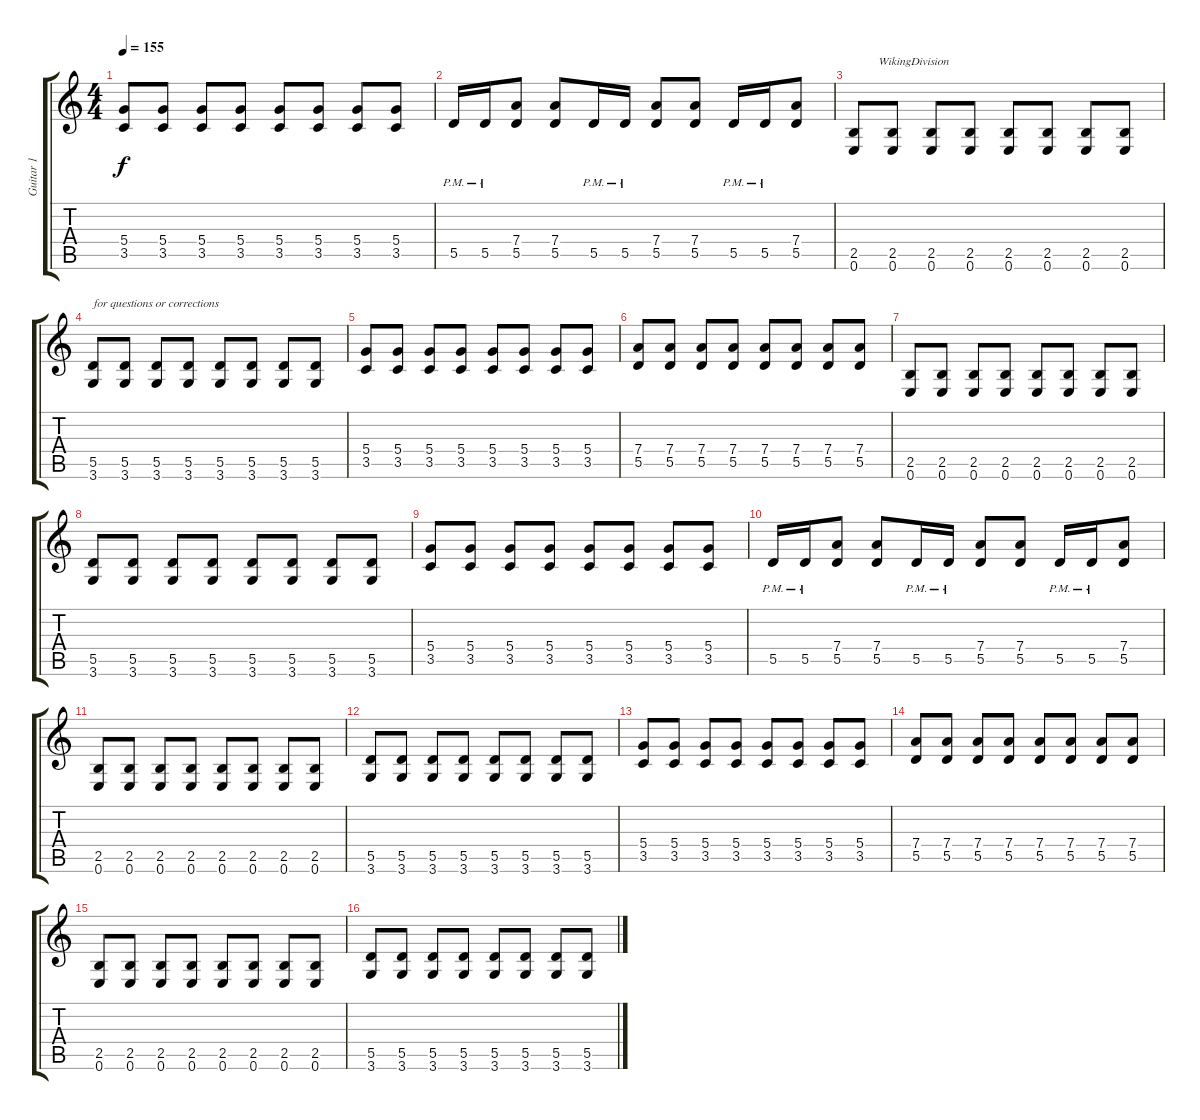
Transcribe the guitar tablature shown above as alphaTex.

\track ("Guitar 1" "Guitar 1") {instrument distortionguitar}
\staff {score tabs}
\tuning (E4 B3 G3 D3 A2 E2) {hide}
\ts (4 4)
\tempo 155
\clef g2
\ks c
(5.4 3.5).8{dy f} (5.4 3.5).8 (5.4 3.5).8 (5.4 3.5).8 (5.4 3.5).8 (5.4 3.5).8 (5.4 3.5).8 (5.4 3.5).8 |
5.5{pm}.16 5.5{pm}.16 (7.4 5.5).8 (7.4 5.5).8 5.5{pm}.16 5.5{pm}.16 (7.4 5.5).8 (7.4 5.5).8 5.5{pm}.16 5.5{pm}.16 (7.4 5.5).8 |
(2.5 0.6).8{txt "        WikingDivision"} (2.5 0.6).8 (2.5 0.6).8 (2.5 0.6).8 (2.5 0.6).8 (2.5 0.6).8 (2.5 0.6).8 (2.5 0.6).8 |
(5.5 3.6).8{txt "for questions or corrections"} (5.5 3.6).8 (5.5 3.6).8 (5.5 3.6).8 (5.5 3.6).8 (5.5 3.6).8 (5.5 3.6).8 (5.5 3.6).8 |
(5.4 3.5).8 (5.4 3.5).8 (5.4 3.5).8 (5.4 3.5).8 (5.4 3.5).8 (5.4 3.5).8 (5.4 3.5).8 (5.4 3.5).8 |
(7.4 5.5).8 (7.4 5.5).8 (7.4 5.5).8 (7.4 5.5).8 (7.4 5.5).8 (7.4 5.5).8 (7.4 5.5).8 (7.4 5.5).8 |
(2.5 0.6).8 (2.5 0.6).8 (2.5 0.6).8 (2.5 0.6).8 (2.5 0.6).8 (2.5 0.6).8 (2.5 0.6).8 (2.5 0.6).8 |
(5.5 3.6).8 (5.5 3.6).8 (5.5 3.6).8 (5.5 3.6).8 (5.5 3.6).8 (5.5 3.6).8 (5.5 3.6).8 (5.5 3.6).8 |
(5.4 3.5).8 (5.4 3.5).8 (5.4 3.5).8 (5.4 3.5).8 (5.4 3.5).8 (5.4 3.5).8 (5.4 3.5).8 (5.4 3.5).8 |
5.5{pm}.16 5.5{pm}.16 (7.4 5.5).8 (7.4 5.5).8 5.5{pm}.16 5.5{pm}.16 (7.4 5.5).8 (7.4 5.5).8 5.5{pm}.16 5.5{pm}.16 (7.4 5.5).8 |
(2.5 0.6).8 (2.5 0.6).8 (2.5 0.6).8 (2.5 0.6).8 (2.5 0.6).8 (2.5 0.6).8 (2.5 0.6).8 (2.5 0.6).8 |
(5.5 3.6).8 (5.5 3.6).8 (5.5 3.6).8 (5.5 3.6).8 (5.5 3.6).8 (5.5 3.6).8 (5.5 3.6).8 (5.5 3.6).8 |
(5.4 3.5).8 (5.4 3.5).8 (5.4 3.5).8 (5.4 3.5).8 (5.4 3.5).8 (5.4 3.5).8 (5.4 3.5).8 (5.4 3.5).8 |
(7.4 5.5).8 (7.4 5.5).8 (7.4 5.5).8 (7.4 5.5).8 (7.4 5.5).8 (7.4 5.5).8 (7.4 5.5).8 (7.4 5.5).8 |
(2.5 0.6).8 (2.5 0.6).8 (2.5 0.6).8 (2.5 0.6).8 (2.5 0.6).8 (2.5 0.6).8 (2.5 0.6).8 (2.5 0.6).8 |
(5.5 3.6).8 (5.5 3.6).8 (5.5 3.6).8 (5.5 3.6).8 (5.5 3.6).8 (5.5 3.6).8 (5.5 3.6).8 (5.5 3.6).8
